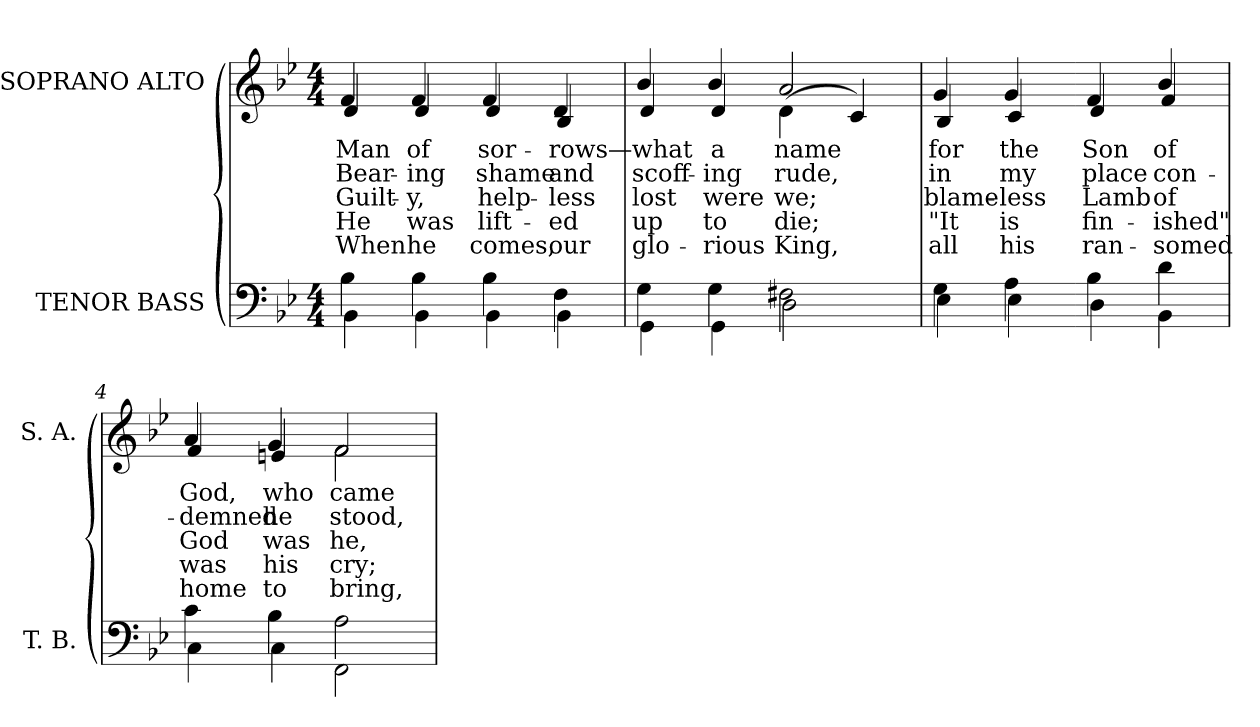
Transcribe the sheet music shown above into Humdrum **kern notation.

**kern	**kern	**text	**text	**text	**text	**text
*part2	*part1	*part1	*part1	*part1	*part1	*part1
*staff2	*staff1	*staff1	*staff1	*staff1	*staff1	*staff1
*I"TENOR BASS	*I"SOPRANO ALTO	*	*	*	*	*
*I'T. B.	*I'S. A.	*	*	*	*	*
!!LO:PB:g=z
*clefF4	*clefG2	*	*	*	*	*
*k[b-e-]	*k[b-e-]	*	*	*	*	*
*B-:	*B-:	*	*	*	*	*
*M4/4	*M4/4	*	*	*	*	*
=	=	=	=	=	=	=
*^	*	*	*	*	*	*
!	!	!LO:TX:b:cj:t=1	!	!	!	!	!
!	!	!LO:TX:b:cj:t=2	!	!	!	!	!
!	!	!LO:TX:b:cj:t=3	!	!	!	!	!
!	!	!LO:TX:b:cj:t=4	!	!	!	!	!
!	!	!LO:TX:b:cj:t=5	!	!	!	!	!
!	!	!	!LO:LY:b:color=#000000	!LO:LY:b:color=#000000	!LO:LY:b:color=#000000	!LO:LY:b:color=#000000	!LO:LY:b:color=#000000
*	*	*^	*	*	*	*	*
4B-i\	4BB-i\	4fi/	4di/	Man	Bear-	Guilt-	He	When
!	!	!	!	!LO:LY:b:color=#000000	!LO:LY:b:color=#000000	!LO:LY:b:color=#000000	!LO:LY:b:color=#000000	!LO:LY:b:color=#000000
4B-i\	4BB-i\	4fi/	4di/	of	-ing	-y,	was	he
!	!	!	!	!LO:LY:b:color=#000000	!LO:LY:b:color=#000000	!LO:LY:b:color=#000000	!LO:LY:b:color=#000000	!LO:LY:b:color=#000000
4B-i\	4BB-i\	4fi/	4di/	sor-	shame	help-	lift-	comes,
!	!	!	!	!LO:LY:b:color=#000000	!LO:LY:b:color=#000000	!LO:LY:b:color=#000000	!LO:LY:b:color=#000000	!LO:LY:b:color=#000000
4Fi\	4BB-i\	4di/	4B-i/	-rows—	and	-less	-ed	our
=1	=1	=1	=1	=1	=1	=1	=1	=1
!	!	!	!	!LO:LY:b:color=#000000	!LO:LY:b:color=#000000	!LO:LY:b:color=#000000	!LO:LY:b:color=#000000	!LO:LY:b:color=#000000
4Gi\	4GGi\	4b-i/	4di/	what	scoff-	lost	up	glo-
!	!	!	!	!LO:LY:b:color=#000000	!LO:LY:b:color=#000000	!LO:LY:b:color=#000000	!LO:LY:b:color=#000000	!LO:LY:b:color=#000000
4Gi\	4GGi\	4b-i/	4di/	a	-ing	were	to	-rious
!	!	!	!	!LO:LY:b:color=#000000	!LO:LY:b:color=#000000	!LO:LY:b:color=#000000	!LO:LY:b:color=#000000	!LO:LY:b:color=#000000
2F#Xi\	2Di\	2ai/	(4di\	name	rude,	we;	die;	King,
.	.	.	4ci/)	.	.	.	.	.
=2	=2	=2	=2	=2	=2	=2	=2	=2
!	!	!	!	!LO:LY:b:color=#000000	!LO:LY:b:color=#000000	!LO:LY:b:color=#000000	!LO:LY:b:color=#000000	!LO:LY:b:color=#000000
4Gi\	4E-i\	4gi/	4B-i/	for	in	blame-	"It	all
!	!	!	!	!LO:LY:b:color=#000000	!LO:LY:b:color=#000000	!LO:LY:b:color=#000000	!LO:LY:b:color=#000000	!LO:LY:b:color=#000000
4Ai\	4E-i\	4gi/	4ci/	the	my	-less	is	his
=3-	=3-	=3-	=3-	=3-	=3-	=3-	=3-	=3-
!	!	!	!	!LO:LY:b:color=#000000	!LO:LY:b:color=#000000	!LO:LY:b:color=#000000	!LO:LY:b:color=#000000	!LO:LY:b:color=#000000
4B-i\	4Di\	4fi/	4di/	Son	place	Lamb	fin-	ran-
!	!	!	!	!LO:LY:b:color=#000000	!LO:LY:b:color=#000000	!LO:LY:b:color=#000000	!LO:LY:b:color=#000000	!LO:LY:b:color=#000000
4di\	4BB-i\	4b-i/	4fi/	of	con-	of	-ished"	-somed
!!LO:LB:g=z	!!
=4	=4	=4	=4	=4	=4	=4	=4	=4
!	!	!	!	!LO:LY:b:color=#000000	!LO:LY:b:color=#000000	!LO:LY:b:color=#000000	!LO:LY:b:color=#000000	!LO:LY:b:color=#000000
4ci\	4Ci\	4ai/	4fi/	God,	-demned	God	was	home
!	!	!	!	!LO:LY:b:color=#000000	!LO:LY:b:color=#000000	!LO:LY:b:color=#000000	!LO:LY:b:color=#000000	!LO:LY:b:color=#000000
4B-i\	4Ci\	4gi/	4eni/	who	he	was	his	to
!	!	!	!	!LO:LY:b:color=#000000	!LO:LY:b:color=#000000	!LO:LY:b:color=#000000	!LO:LY:b:color=#000000	!LO:LY:b:color=#000000
2Ai\	2FFi\	2fi/	2fi\	came	stood,	he,	cry;	bring,
*v	*v	*	*	*	*	*	*	*
*	*v	*v	*	*	*	*	*
=	=	=	=	=	=	=
*-	*-	*-	*-	*-	*-	*-
